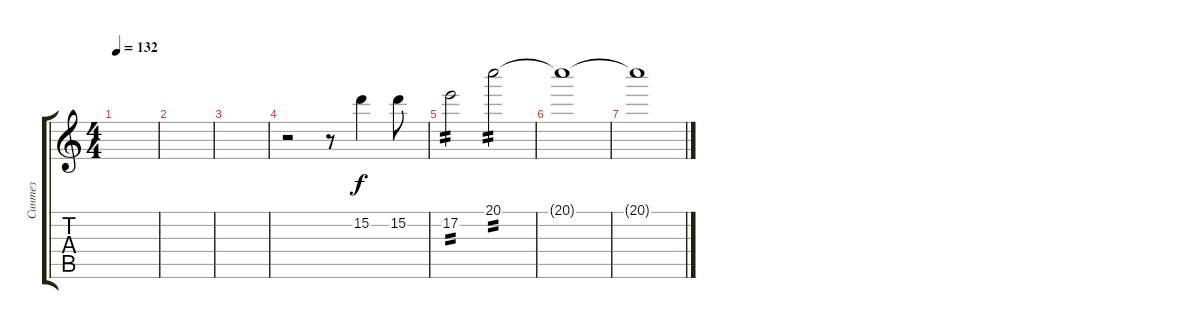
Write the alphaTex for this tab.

\track ("Синтез" "Синтез") {instrument overdrivenguitar}
\staff {score tabs}
\tuning (E4 B3 G3 D3 A2 E2) {hide}
\ts (4 4)
\tempo 132
\clef g2
\ks c
|
|
|
r.2 r.8 15.2.4 15.2.8 |
17.2.2{tp 2} 20.1.2{tp 2} |
20.1{t}.1 |
20.1{t}.1
